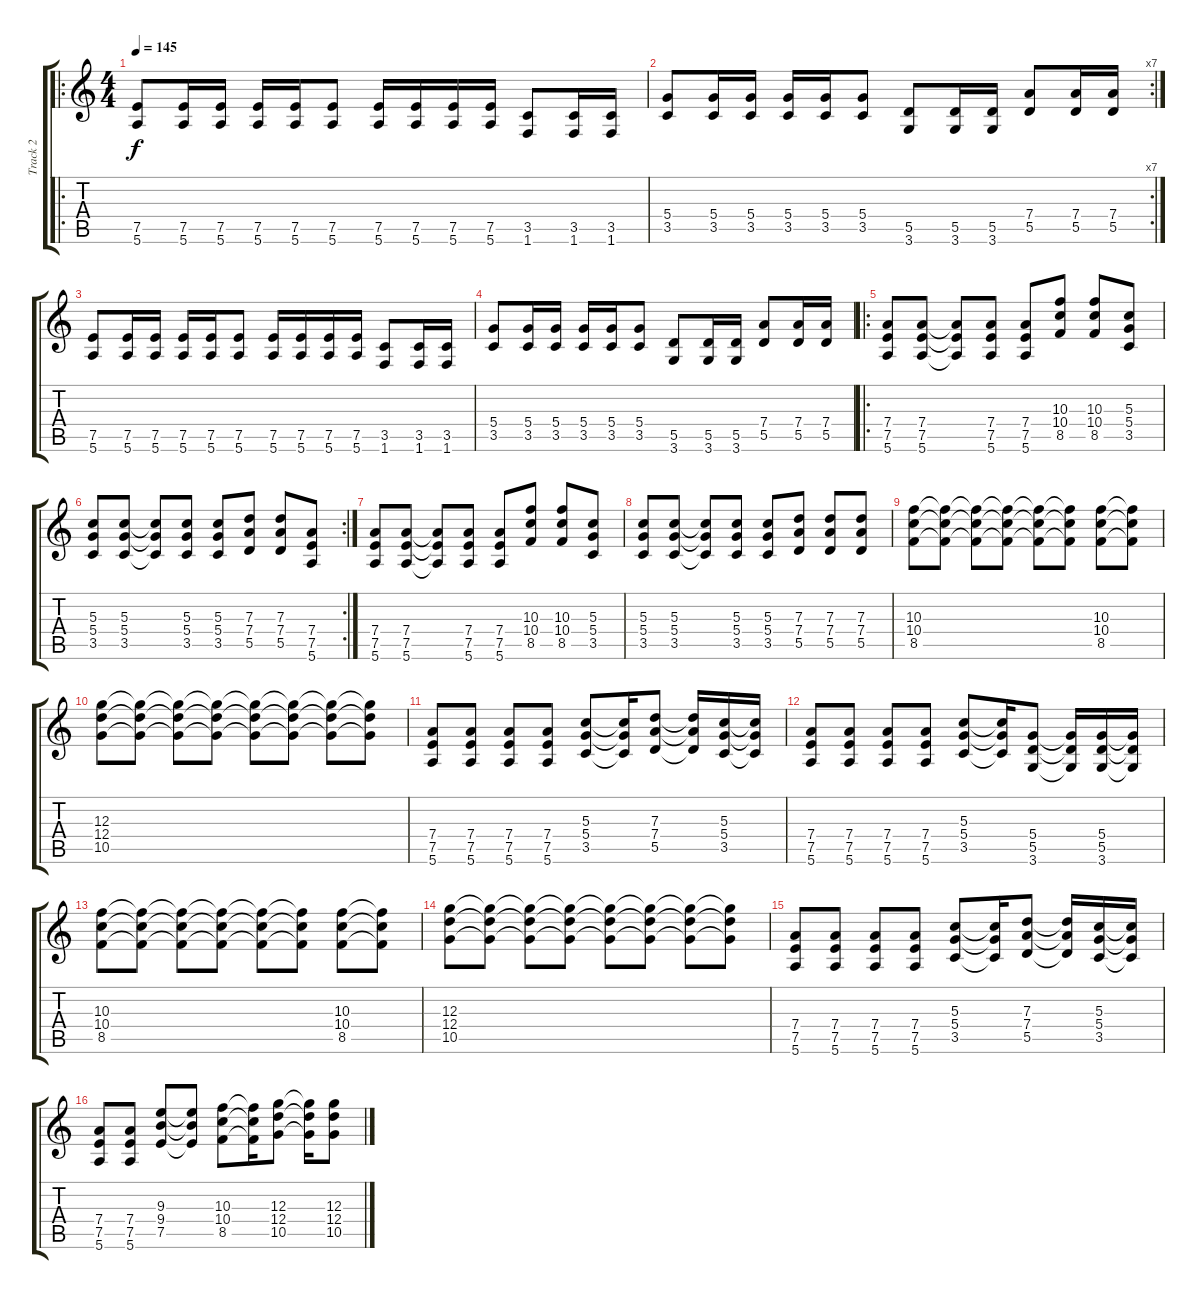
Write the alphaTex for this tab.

\track ("Track 2" "Track 2") {instrument distortionguitar}
\staff {score tabs}
\tuning (E4 B3 G3 D3 A2 E2) {hide}
\ro
\ts (4 4)
\tempo 145
\clef g2
\ks c
(7.5 5.6).8{dy f} (7.5 5.6).16 (7.5 5.6).16 (7.5 5.6).16 (7.5 5.6).16 (7.5 5.6).8 (7.5 5.6).16 (7.5 5.6).16 (7.5 5.6).16 (7.5 5.6).16 (3.5 1.6).8 (3.5 1.6).16 (3.5 1.6).16 |
\rc 7
(5.4 3.5).8 (5.4 3.5).16 (5.4 3.5).16 (5.4 3.5).16 (5.4 3.5).16 (5.4 3.5).8 (5.5 3.6).8 (5.5 3.6).16 (5.5 3.6).16 (7.4 5.5).8 (7.4 5.5).16 (7.4 5.5).16 |
(7.5 5.6).8 (7.5 5.6).16 (7.5 5.6).16 (7.5 5.6).16 (7.5 5.6).16 (7.5 5.6).8 (7.5 5.6).16 (7.5 5.6).16 (7.5 5.6).16 (7.5 5.6).16 (3.5 1.6).8 (3.5 1.6).16 (3.5 1.6).16 |
(5.4 3.5).8 (5.4 3.5).16 (5.4 3.5).16 (5.4 3.5).16 (5.4 3.5).16 (5.4 3.5).8 (5.5 3.6).8 (5.5 3.6).16 (5.5 3.6).16 (7.4 5.5).8 (7.4 5.5).16 (7.4 5.5).16 |
\ro
(7.4 7.5 5.6).8 (7.4 7.5 5.6).8 (7.4{t} 7.5{t} 5.6{t}).8 (7.4 7.5 5.6).8 (7.4 7.5 5.6).8 (10.3 10.4 8.5).8 (10.3 10.4 8.5).8 (5.3 5.4 3.5).8 |
\rc 2
(5.3 5.4 3.5).8 (5.3 5.4 3.5).8 (5.3{t} 5.4{t} 3.5{t}).8 (5.3 5.4 3.5).8 (5.3 5.4 3.5).8 (7.3 7.4 5.5).8 (7.3 7.4 5.5).8 (7.4 7.5 5.6).8 |
(7.4 7.5 5.6).8 (7.4 7.5 5.6).8 (7.4{t} 7.5{t} 5.6{t}).8 (7.4 7.5 5.6).8 (7.4 7.5 5.6).8 (10.3 10.4 8.5).8 (10.3 10.4 8.5).8 (5.3 5.4 3.5).8 |
(5.3 5.4 3.5).8 (5.3 5.4 3.5).8 (5.3{t} 5.4{t} 3.5{t}).8 (5.3 5.4 3.5).8 (5.3 5.4 3.5).8 (7.3 7.4 5.5).8 (7.3 7.4 5.5).8 (7.3 7.4 5.5).8 |
(10.3 10.4 8.5).8 (10.3{t} 10.4{t} 8.5{t}).8 (10.3{t} 10.4{t} 8.5{t}).8 (10.3{t} 10.4{t} 8.5{t}).8 (10.3{t} 10.4{t} 8.5{t}).8 (10.3{t} 10.4{t} 8.5{t}).8 (10.3 10.4 8.5).8 (10.3{t} 10.4{t} 8.5{t}).8 |
(12.3 12.4 10.5).8 (12.3{t} 12.4{t} 10.5{t}).8 (12.3{t} 12.4{t} 10.5{t}).8 (12.3{t} 12.4{t} 10.5{t}).8 (12.3{t} 12.4{t} 10.5{t}).8 (12.3{t} 12.4{t} 10.5{t}).8 (12.3{t} 12.4{t} 10.5{t}).8 (12.3{t} 12.4{t} 10.5{t}).8 |
(7.4 7.5 5.6).8 (7.4 7.5 5.6).8 (7.4 7.5 5.6).8 (7.4 7.5 5.6).8 (5.3 5.4 3.5).8 (5.3{t} 5.4{t} 3.5{t}).16 (7.3 7.4 5.5).8 (7.3{t} 7.4{t} 5.5{t}).16 (5.3 5.4 3.5).16 (5.3{t} 5.4{t} 3.5{t}).16 |
(7.4 7.5 5.6).8 (7.4 7.5 5.6).8 (7.4 7.5 5.6).8 (7.4 7.5 5.6).8 (5.3 5.4 3.5).8 (5.3{t} 5.4{t} 3.5{t}).16 (5.4 5.5 3.6).8 (5.4{t} 5.5{t} 3.6{t}).16 (5.4 5.5 3.6).16 (5.4{t} 5.5{t} 3.6{t}).16 |
(10.3 10.4 8.5).8 (10.3{t} 10.4{t} 8.5{t}).8 (10.3{t} 10.4{t} 8.5{t}).8 (10.3{t} 10.4{t} 8.5{t}).8 (10.3{t} 10.4{t} 8.5{t}).8 (10.3{t} 10.4{t} 8.5{t}).8 (10.3 10.4 8.5).8 (10.3{t} 10.4{t} 8.5{t}).8 |
(12.3 12.4 10.5).8 (12.3{t} 12.4{t} 10.5{t}).8 (12.3{t} 12.4{t} 10.5{t}).8 (12.3{t} 12.4{t} 10.5{t}).8 (12.3{t} 12.4{t} 10.5{t}).8 (12.3{t} 12.4{t} 10.5{t}).8 (12.3{t} 12.4{t} 10.5{t}).8 (12.3{t} 12.4{t} 10.5{t}).8 |
(7.4 7.5 5.6).8 (7.4 7.5 5.6).8 (7.4 7.5 5.6).8 (7.4 7.5 5.6).8 (5.3 5.4 3.5).8 (5.3{t} 5.4{t} 3.5{t}).16 (7.3 7.4 5.5).8 (7.3{t} 7.4{t} 5.5{t}).16 (5.3 5.4 3.5).16 (5.3{t} 5.4{t} 3.5{t}).16 |
(7.4 7.5 5.6).8 (7.4 7.5 5.6).8 (9.3 9.4 7.5).8 (9.3{t} 9.4{t} 7.5{t}).8 (10.3 10.4 8.5).8 (10.3{t} 10.4{t} 8.5{t}).16 (12.3 12.4 10.5).8 (12.3{t} 12.4{t} 10.5{t}).16 (12.3 12.4 10.5).8
